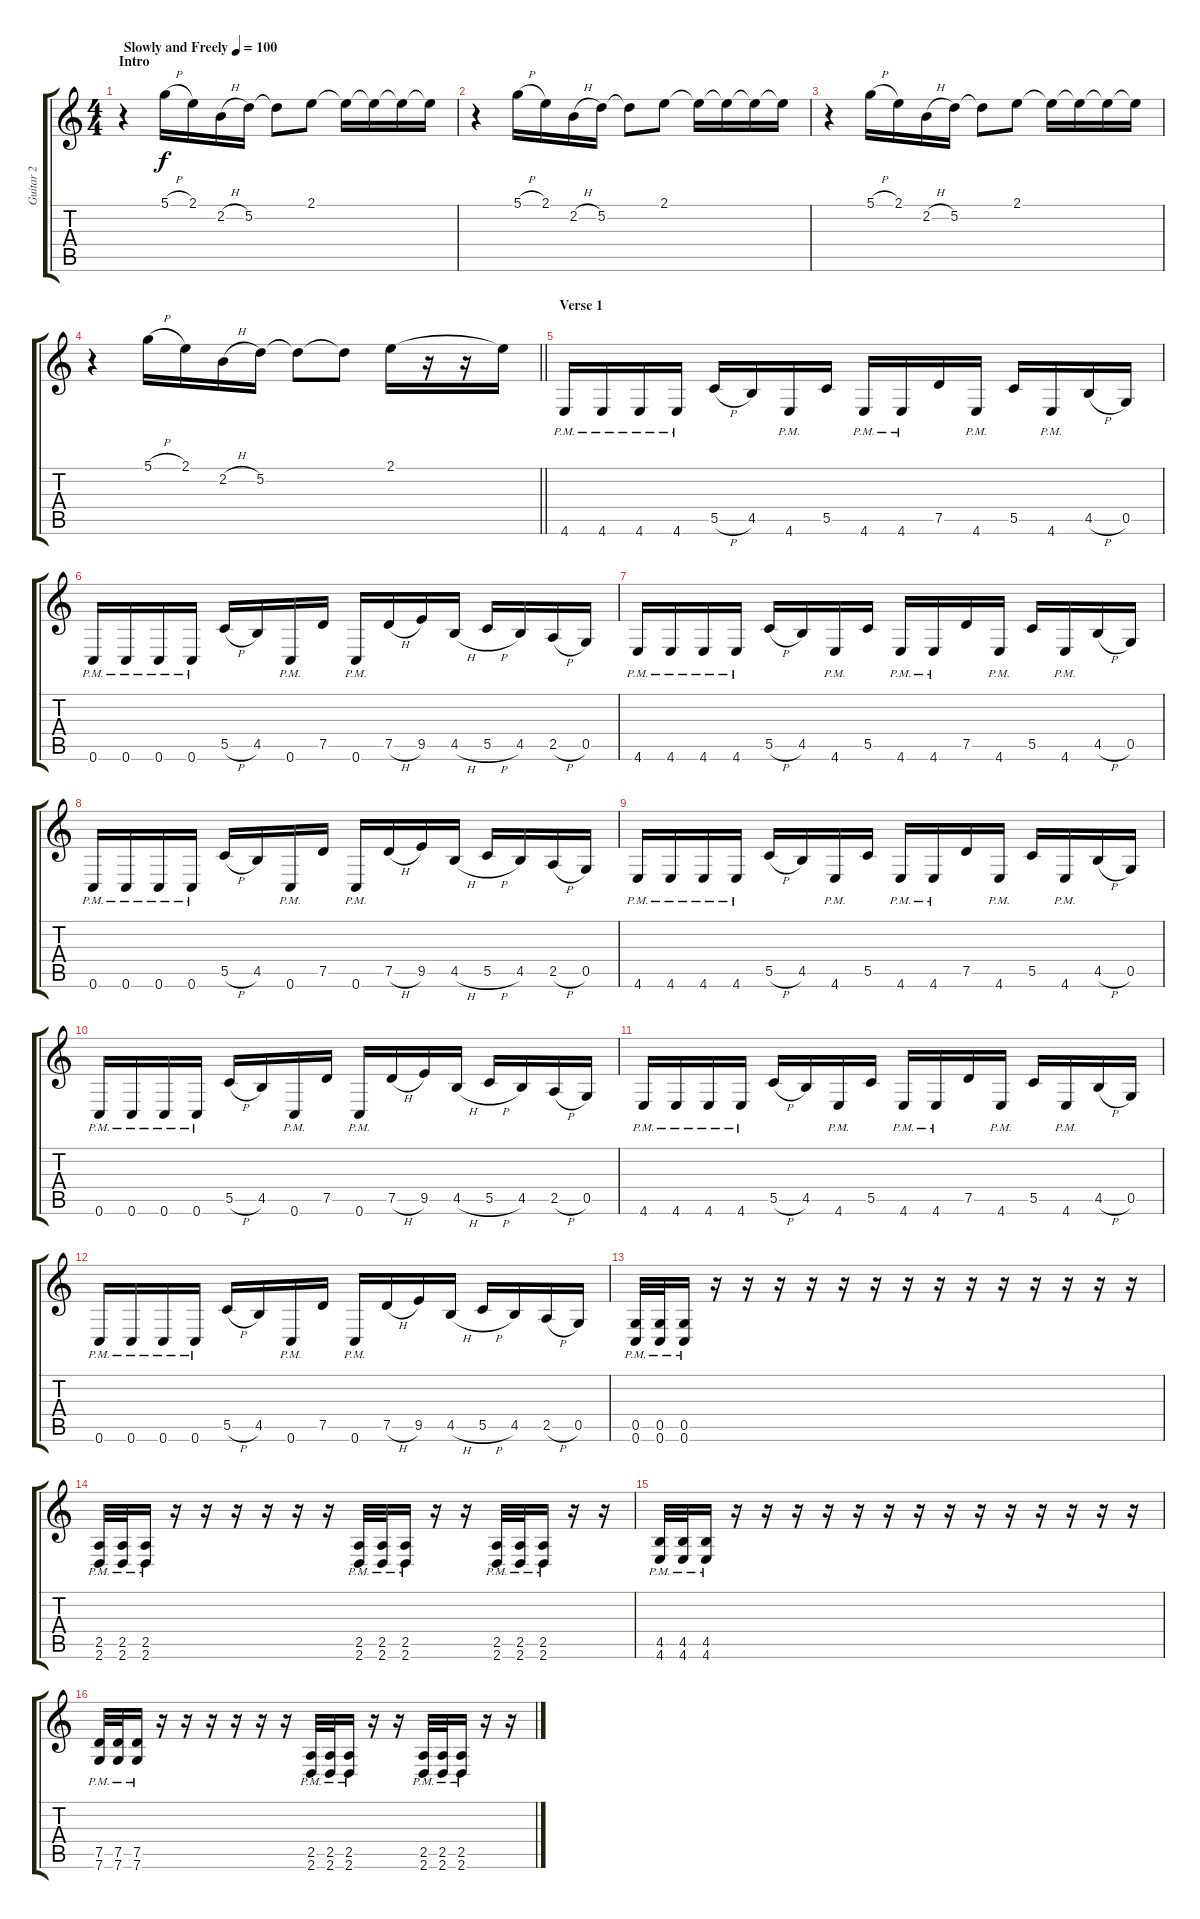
\track ("Guitar 2" "Guitar 2") {instrument overdrivenguitar}
\staff {score tabs}
\tuning (D4 A3 F3 C3 G2 C2) {hide}
\ts (4 4)
\section ("" "Intro")
\tempo (100 "Slowly and Freely")
\clef g2
\ks c
r.4{dy f instrument overdrivenguitar} 5.1{h}.16 2.1.16 2.2{h}.16 5.2.16 5.2{t}.8 2.1.8 2.1{t}.16 2.1{t}.16 2.1{t}.16 2.1{t}.16 |
r.4 5.1{h}.16 2.1.16 2.2{h}.16 5.2.16 5.2{t}.8 2.1.8 2.1{t}.16 2.1{t}.16 2.1{t}.16 2.1{t}.16 |
r.4 5.1{h}.16 2.1.16 2.2{h}.16 5.2.16 5.2{t}.8 2.1.8 2.1{t}.16 2.1{t}.16 2.1{t}.16 2.1{t}.16 |
\barLineRight lightlight
r.4 5.1{h}.16 2.1.16 2.2{h}.16 5.2.16 5.2{t}.8 5.2{t}.8 2.1.16 r.16 r.16 2.1{t}.16 |
\section ("" "Verse 1")
4.6{pm}.16 4.6{pm}.16 4.6{pm}.16 4.6{pm}.16 5.5{h}.16 4.5.16 4.6{pm}.16 5.5.16 4.6{pm}.16 4.6{pm}.16 7.5.16 4.6{pm}.16 5.5.16 4.6{pm}.16 4.5{h}.16 0.5.16 |
0.6{pm}.16 0.6{pm}.16 0.6{pm}.16 0.6{pm}.16 5.5{h}.16 4.5.16 0.6{pm}.16 7.5.16 0.6{pm}.16 7.5{h}.16 9.5.16 4.5{h}.16 5.5{h}.16 4.5.16 2.5{h}.16 0.5.16 |
4.6{pm}.16 4.6{pm}.16 4.6{pm}.16 4.6{pm}.16 5.5{h}.16 4.5.16 4.6{pm}.16 5.5.16 4.6{pm}.16 4.6{pm}.16 7.5.16 4.6{pm}.16 5.5.16 4.6{pm}.16 4.5{h}.16 0.5.16 |
0.6{pm}.16 0.6{pm}.16 0.6{pm}.16 0.6{pm}.16 5.5{h}.16 4.5.16 0.6{pm}.16 7.5.16 0.6{pm}.16 7.5{h}.16 9.5.16 4.5{h}.16 5.5{h}.16 4.5.16 2.5{h}.16 0.5.16 |
4.6{pm}.16 4.6{pm}.16 4.6{pm}.16 4.6{pm}.16 5.5{h}.16 4.5.16 4.6{pm}.16 5.5.16 4.6{pm}.16 4.6{pm}.16 7.5.16 4.6{pm}.16 5.5.16 4.6{pm}.16 4.5{h}.16 0.5.16 |
0.6{pm}.16 0.6{pm}.16 0.6{pm}.16 0.6{pm}.16 5.5{h}.16 4.5.16 0.6{pm}.16 7.5.16 0.6{pm}.16 7.5{h}.16 9.5.16 4.5{h}.16 5.5{h}.16 4.5.16 2.5{h}.16 0.5.16 |
4.6{pm}.16 4.6{pm}.16 4.6{pm}.16 4.6{pm}.16 5.5{h}.16 4.5.16 4.6{pm}.16 5.5.16 4.6{pm}.16 4.6{pm}.16 7.5.16 4.6{pm}.16 5.5.16 4.6{pm}.16 4.5{h}.16 0.5.16 |
0.6{pm}.16 0.6{pm}.16 0.6{pm}.16 0.6{pm}.16 5.5{h}.16 4.5.16 0.6{pm}.16 7.5.16 0.6{pm}.16 7.5{h}.16 9.5.16 4.5{h}.16 5.5{h}.16 4.5.16 2.5{h}.16 0.5.16 |
(0.5{pm} 0.6{pm}).32 (0.5{pm} 0.6{pm}).32 (0.5{pm} 0.6{pm}).16 r.16 r.16 r.16 r.16 r.16 r.16 r.16 r.16 r.16 r.16 r.16 r.16 r.16 r.16 |
(2.5{pm} 2.6{pm}).32 (2.5{pm} 2.6{pm}).32 (2.5{pm} 2.6{pm}).16 r.16 r.16 r.16 r.16 r.16 r.16 (2.5{pm} 2.6{pm}).32 (2.5{pm} 2.6{pm}).32 (2.5{pm} 2.6{pm}).16 r.16 r.16 (2.5{pm} 2.6{pm}).32 (2.5{pm} 2.6{pm}).32 (2.5{pm} 2.6{pm}).16 r.16 r.16 |
(4.5{pm} 4.6{pm}).32 (4.5{pm} 4.6{pm}).32 (4.5{pm} 4.6{pm}).16 r.16 r.16 r.16 r.16 r.16 r.16 r.16 r.16 r.16 r.16 r.16 r.16 r.16 r.16 |
(7.5{pm} 7.6{pm}).32 (7.5{pm} 7.6{pm}).32 (7.5{pm} 7.6{pm}).16 r.16 r.16 r.16 r.16 r.16 r.16 (2.5{pm} 2.6{pm}).32 (2.5{pm} 2.6{pm}).32 (2.5{pm} 2.6{pm}).16 r.16 r.16 (2.5{pm} 2.6{pm}).32 (2.5{pm} 2.6{pm}).32 (2.5{pm} 2.6{pm}).16 r.16 r.16
